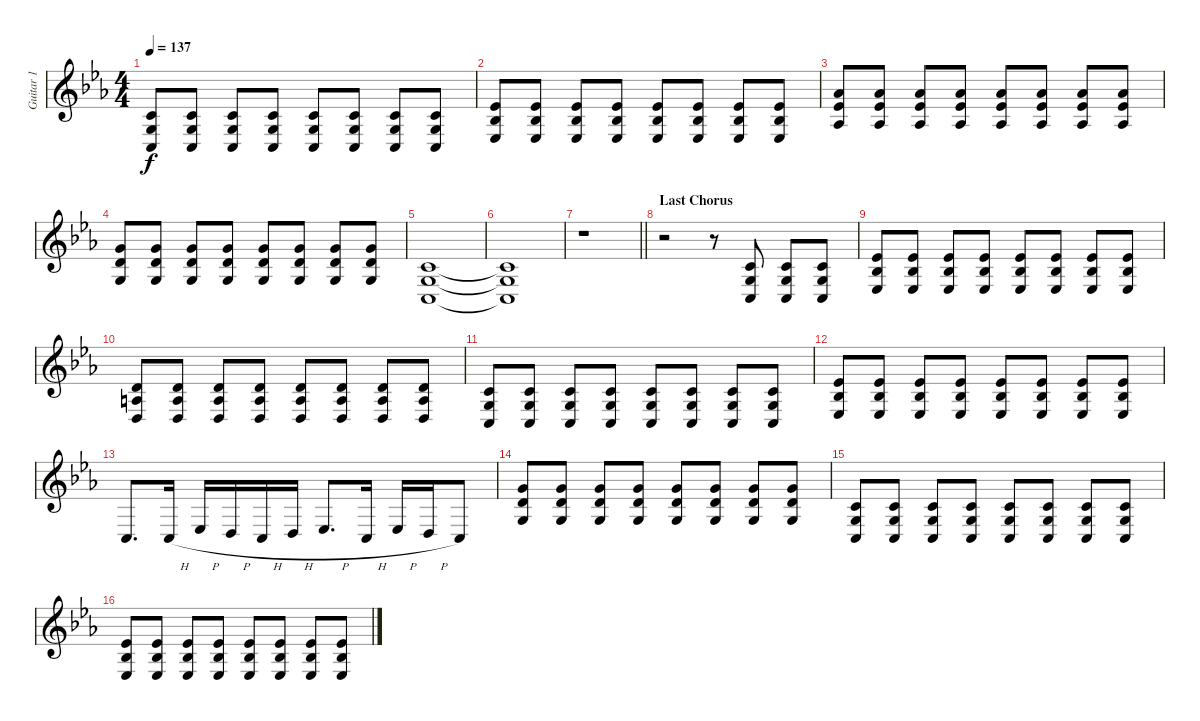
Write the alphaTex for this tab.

\track ("Guitar 1" "Guitar 1") {instrument distortionguitar}
\staff {score}
\tuning (D4 A3 F3 C3 G2 C2) {hide}
\ts (4 4)
\tempo 137
\clef g2
\ks eb
(0.4 0.5 0.6).8{dy f} (0.4 0.5 0.6).8 (0.4 0.5 0.6).8 (0.4 0.5 0.6).8 (0.4 0.5 0.6).8 (0.4 0.5 0.6).8 (0.4 0.5 0.6).8 (0.4 0.5 0.6).8 |
(3.4 3.5 3.6).8 (3.4 3.5 3.6).8 (3.4 3.5 3.6).8 (3.4 3.5 3.6).8 (3.4 3.5 3.6).8 (3.4 3.5 3.6).8 (3.4 3.5 3.6).8 (3.4 3.5 3.6).8 |
(8.4 8.5 8.6).8 (8.4 8.5 8.6).8 (8.4 8.5 8.6).8 (8.4 8.5 8.6).8 (8.4 8.5 8.6).8 (8.4 8.5 8.6).8 (8.4 8.5 8.6).8 (8.4 8.5 8.6).8 |
(7.4 7.5 7.6).8 (7.4 7.5 7.6).8 (7.4 7.5 7.6).8 (7.4 7.5 7.6).8 (7.4 7.5 7.6).8 (7.4 7.5 7.6).8 (7.4 7.5 7.6).8 (7.4 7.5 7.6).8 |
(0.4 0.5 0.6).1 |
(0.4{t} 0.5{t} 0.6{t}).1 |
\barLineRight lightlight
r.1 |
\section ("" "Last Chorus")
r.2 r.8 (0.4 0.5 0.6).8 (0.4 0.5 0.6).8 (0.4 0.5 0.6).8 |
(3.4 3.5 3.6).8 (3.4 3.5 3.6).8 (3.4 3.5 3.6).8 (3.4 3.5 3.6).8 (3.4 3.5 3.6).8 (3.4 3.5 3.6).8 (3.4 3.5 3.6).8 (3.4 3.5 3.6).8 |
(2.4 2.5 2.6).8 (2.4 2.5 2.6).8 (2.4 2.5 2.6).8 (2.4 2.5 2.6).8 (2.4 2.5 2.6).8 (2.4 2.5 2.6).8 (2.4 2.5 2.6).8 (2.4 2.5 2.6).8 |
(0.4 0.5 0.6).8 (0.4 0.5 0.6).8 (0.4 0.5 0.6).8 (0.4 0.5 0.6).8 (0.4 0.5 0.6).8 (0.4 0.5 0.6).8 (0.4 0.5 0.6).8 (0.4 0.5 0.6).8 |
(3.4 3.5 3.6).8 (3.4 3.5 3.6).8 (3.4 3.5 3.6).8 (3.4 3.5 3.6).8 (3.4 3.5 3.6).8 (3.4 3.5 3.6).8 (3.4 3.5 3.6).8 (3.4 3.5 3.6).8 |
0.6.8{d} 0.6{h}.16 3.6{h}.16 2.6{h}.16 0.6{h}.16 2.6{h}.16 3.6{h}.8{d} 0.6{h}.16 3.6{h}.16 2.6{h}.16 0.6.8 |
(7.4 7.5 7.6).8 (7.4 7.5 7.6).8 (7.4 7.5 7.6).8 (7.4 7.5 7.6).8 (7.4 7.5 7.6).8 (7.4 7.5 7.6).8 (7.4 7.5 7.6).8 (7.4 7.5 7.6).8 |
(0.4 0.5 0.6).8 (0.4 0.5 0.6).8 (0.4 0.5 0.6).8 (0.4 0.5 0.6).8 (0.4 0.5 0.6).8 (0.4 0.5 0.6).8 (0.4 0.5 0.6).8 (0.4 0.5 0.6).8 |
(3.4 3.5 3.6).8 (3.4 3.5 3.6).8 (3.4 3.5 3.6).8 (3.4 3.5 3.6).8 (3.4 3.5 3.6).8 (3.4 3.5 3.6).8 (3.4 3.5 3.6).8 (3.4 3.5 3.6).8
